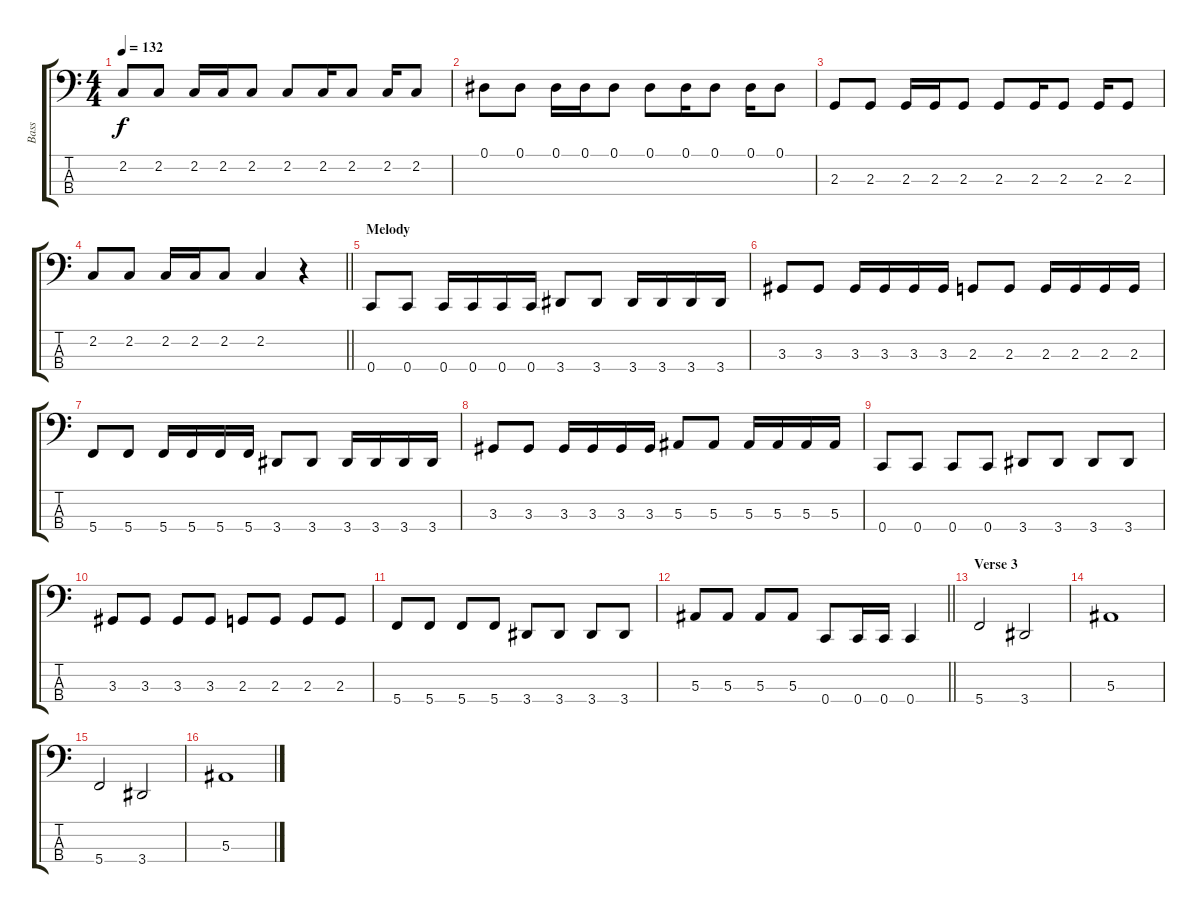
\track ("Bass" "Bass") {instrument electricbasspick}
\staff {score tabs}
\tuning (Eb2 Bb1 F1 C1) {hide}
\ts (4 4)
\tempo 132
\clef f4
\ks c
2.2.8{dy f} 2.2.8 2.2.16 2.2.16 2.2.8 2.2.8 2.2.16 2.2.8 2.2.16 2.2.8 |
0.1.8 0.1.8 0.1.16 0.1.16 0.1.8 0.1.8 0.1.16 0.1.8 0.1.16 0.1.8 |
2.3.8 2.3.8 2.3.16 2.3.16 2.3.8 2.3.8 2.3.16 2.3.8 2.3.16 2.3.8 |
\barLineRight lightlight
2.2.8 2.2.8 2.2.16 2.2.16 2.2.8 2.2.4 r.4 |
\section ("" "Melody")
0.4.8 0.4.8 0.4.16 0.4.16 0.4.16 0.4.16 3.4.8 3.4.8 3.4.16 3.4.16 3.4.16 3.4.16 |
3.3.8 3.3.8 3.3.16 3.3.16 3.3.16 3.3.16 2.3.8 2.3.8 2.3.16 2.3.16 2.3.16 2.3.16 |
5.4.8 5.4.8 5.4.16 5.4.16 5.4.16 5.4.16 3.4.8 3.4.8 3.4.16 3.4.16 3.4.16 3.4.16 |
3.3.8 3.3.8 3.3.16 3.3.16 3.3.16 3.3.16 5.3.8 5.3.8 5.3.16 5.3.16 5.3.16 5.3.16 |
0.4.8 0.4.8 0.4.8 0.4.8 3.4.8 3.4.8 3.4.8 3.4.8 |
3.3.8 3.3.8 3.3.8 3.3.8 2.3.8 2.3.8 2.3.8 2.3.8 |
5.4.8 5.4.8 5.4.8 5.4.8 3.4.8 3.4.8 3.4.8 3.4.8 |
\barLineRight lightlight
5.3.8 5.3.8 5.3.8 5.3.8 0.4.8 0.4.16 0.4.16 0.4.4 |
\section ("" "Verse 3")
5.4.2 3.4.2 |
5.3.1 |
5.4.2 3.4.2 |
5.3.1
